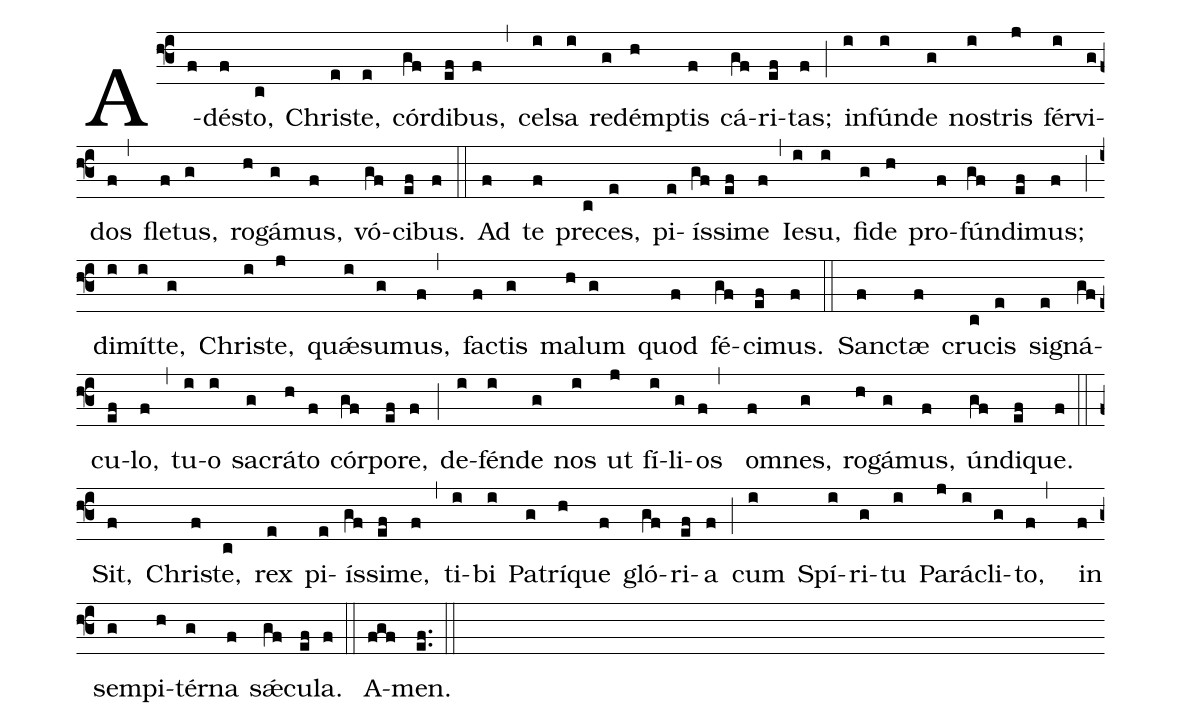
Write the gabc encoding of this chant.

%%
(f3)A(f)dé(f)sto,(c) Chri(e)ste,(e) cór(gf)di(ef)bus,(f) (,)
cel(i)sa(i) re(g)dém(h)ptis(f) cá(gf)ri(ef)tas;(f) (;)
in(i)fún(i)de(g) no(i)stris(j) fér(i)vi(g)dos(f,)
fle(f)tus,(g) ro(h)gá(g)mus,(f) vó(gf)ci(ef)bus.(f) (::)
Ad(f) te(f) pre(c)ces,(e) pi(e)ís(gf)si(ef)me(f) (,)
Ie(i)su,(i) fi(g)de(h) pro(f)fún(gf)di(ef)mus;(f) (;)
di(i)mít(i)te,(g) Chri(i)ste,(j) quǽ(i)su(g)mus,(f,)
fa(f)ctis(g) ma(h)lum(g) quod(f) fé(gf)ci(ef)mus.(f) (::)
San(f)ctæ(f) cru(c)cis(e) si(e)gná(gf)cu(ef)lo,(f) (,)
tu(i)o(i) sa(g)crá(h)to(f) cór(gf)po(ef)re,(f) (;)
de(i)fén(i)de(g) nos(i) ut(j) fí(i)li(g)os(f,)
om(f)nes,(g) ro(h)gá(g)mus,(f) ún(gf)di(ef)que.(f) (::)
Sit,(f) Chri(f)ste,(c) rex(e) pi(e)ís(gf)si(ef)me,(f) (,)
ti(i)bi(i) Pa(g)trí(h)que(f) gló(gf)ri(ef)a(f) (;)
cum(i) Spí(i)ri(g)tu(i) Pa(j)rá(i)cli(g)to,(f,)
in(f) sem(g)pi(h)tér(g)na(f) sǽ(gf)cu(ef)la.(f) (::)
A(fgf)men.(ef..) (::)
